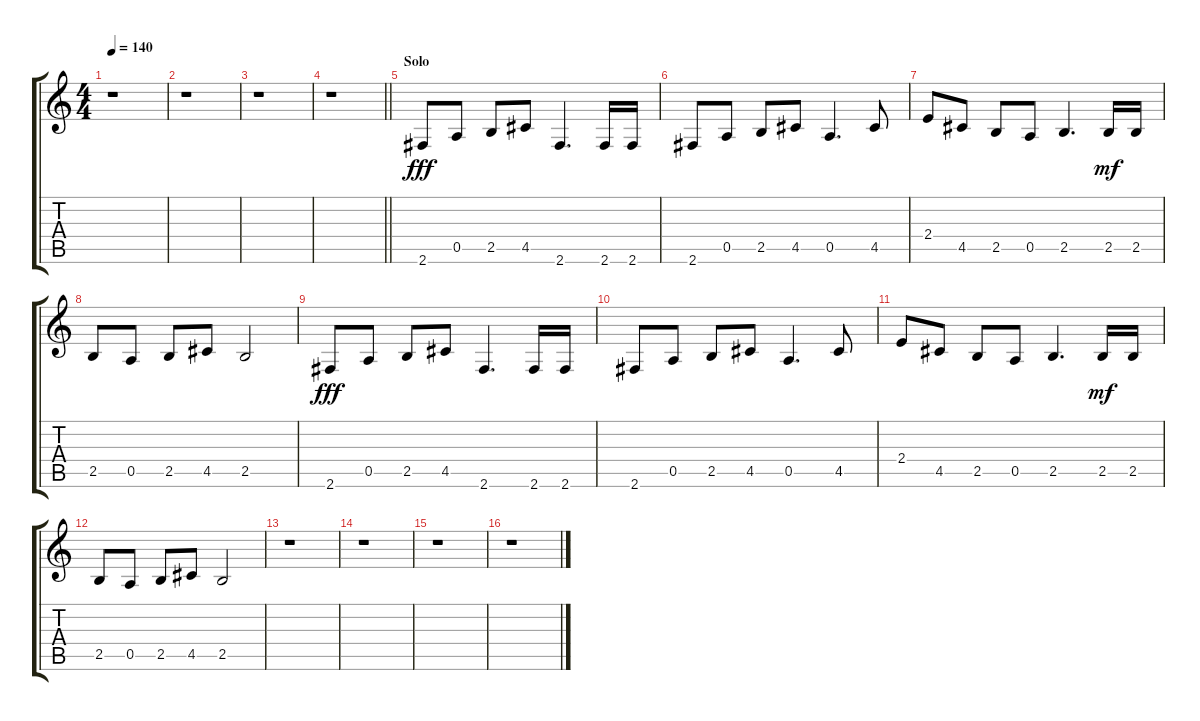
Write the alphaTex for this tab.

\track "" {instrument electricguitarmuted}
\staff {score tabs}
\tuning (E4 B3 G3 D3 A2 E2) {hide}
\ts (4 4)
\tempo 140
\clef g2
\ks c
r.1{dy mf} |
r.1 |
r.1 |
\barLineRight lightlight
r.1 |
\section ("" "Solo")
2.6.8{dy fff} 0.5.8 2.5.8 4.5.8 2.6.4{d} 2.6.16 2.6.16 |
2.6.8 0.5.8 2.5.8 4.5.8 0.5.4{d} 4.5.8 |
2.4.8 4.5.8 2.5.8 0.5.8 2.5.4{d} 2.5.16{dy mf} 2.5.16 |
2.5.8 0.5.8 2.5.8 4.5.8 2.5.2 |
2.6.8{dy fff} 0.5.8 2.5.8 4.5.8 2.6.4{d} 2.6.16 2.6.16 |
2.6.8 0.5.8 2.5.8 4.5.8 0.5.4{d} 4.5.8 |
2.4.8 4.5.8 2.5.8 0.5.8 2.5.4{d} 2.5.16{dy mf} 2.5.16 |
2.5.8 0.5.8 2.5.8 4.5.8 2.5.2 |
r.1 |
r.1 |
r.1 |
r.1
